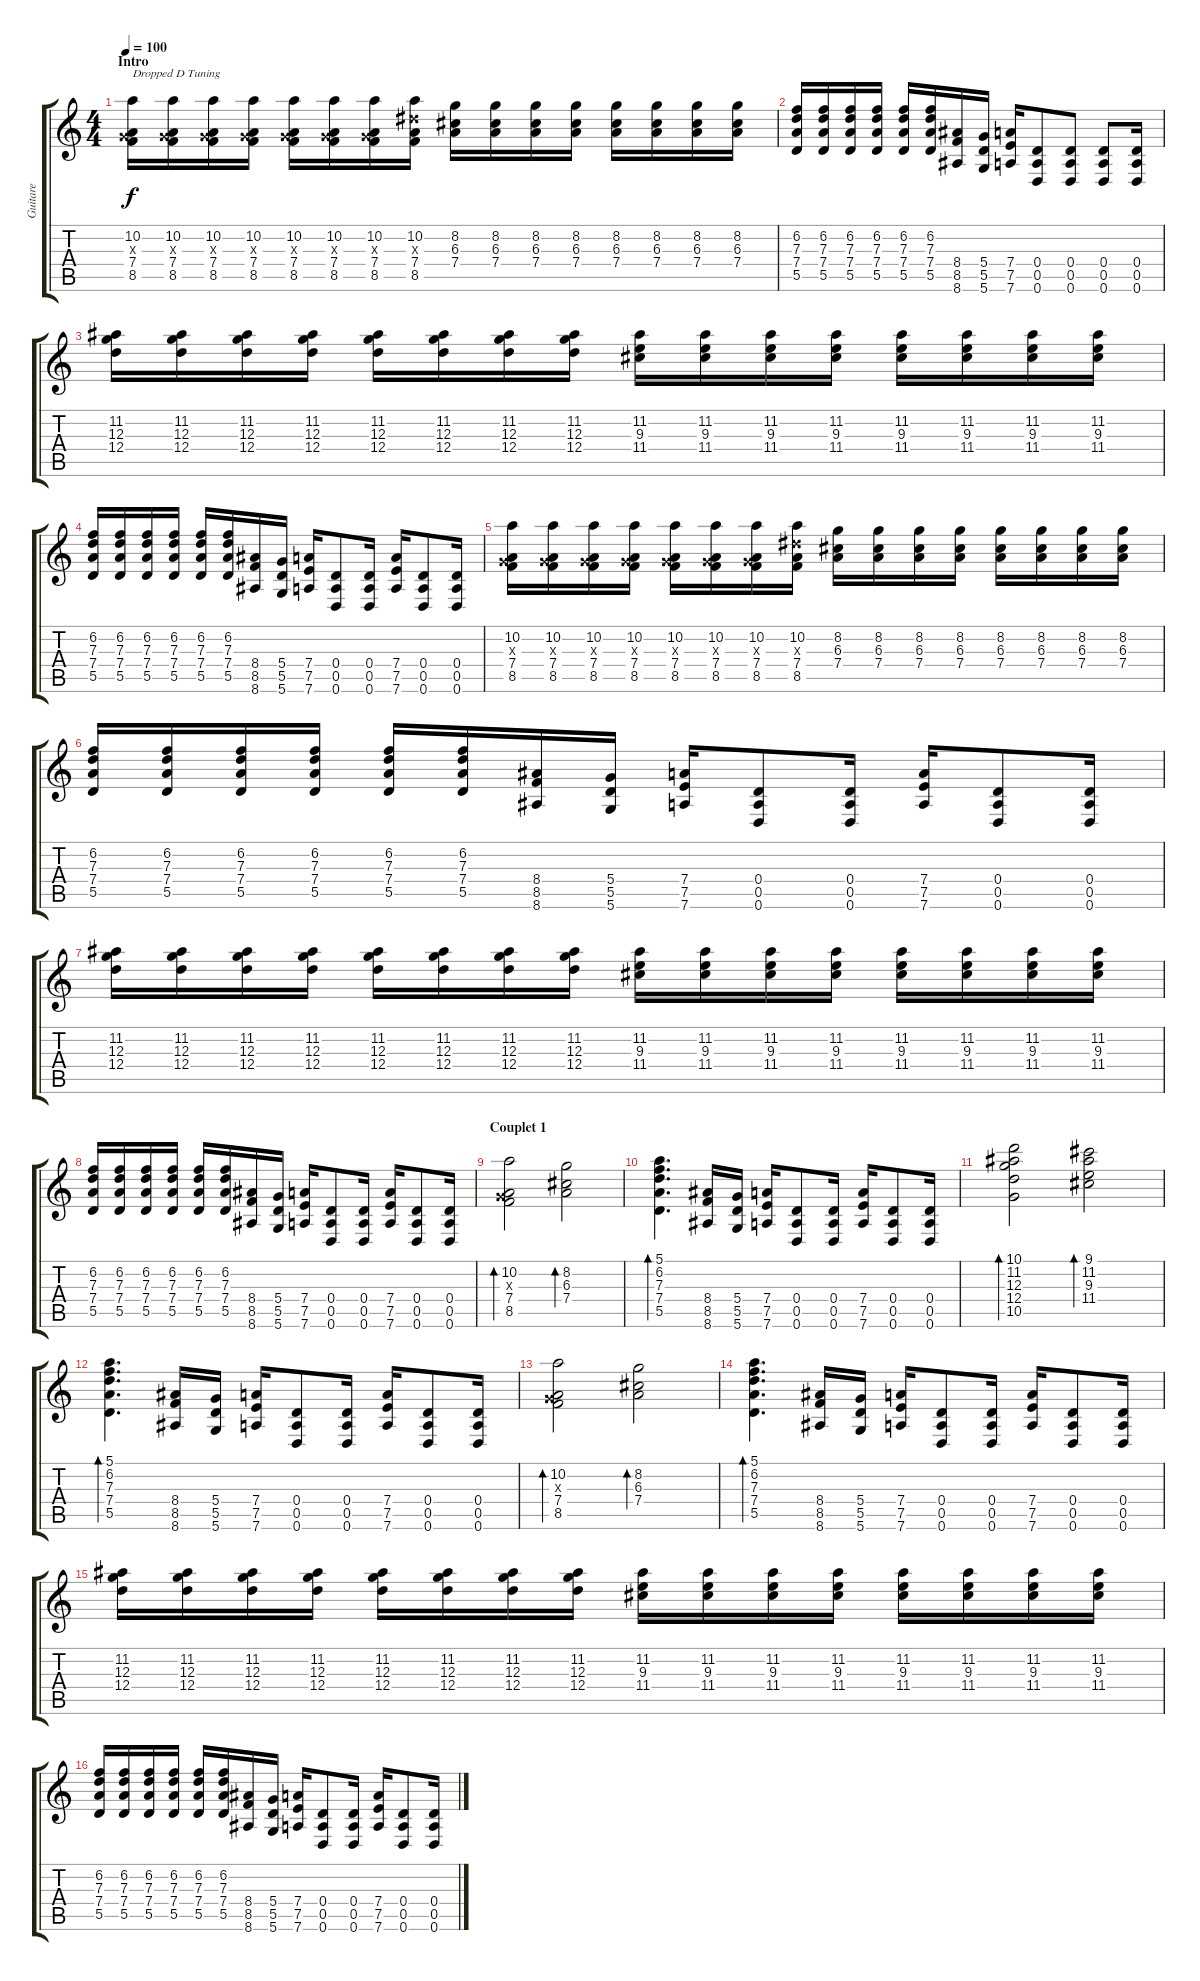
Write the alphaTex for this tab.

\track ("Guitare" "Guitare") {instrument distortionguitar}
\staff {score tabs}
\tuning (E4 B3 G3 D3 A2 D2) {hide}
\ts (4 4)
\section ("" "Intro")
\tempo 100
\clef g2
\ks c
(10.2 0.3{x} 7.4 8.5).16{txt "Dropped D Tuning" dy f instrument distortionguitar} (10.2 0.3{x} 7.4 8.5).16 (10.2 0.3{x} 7.4 8.5).16 (10.2 0.3{x} 7.4 8.5).16 (10.2 0.3{x} 7.4 8.5).16 (10.2 0.3{x} 7.4 8.5).16 (10.2 0.3{x} 7.4 8.5).16 (10.2 8.3{x} 7.4 8.5).16 (8.2 6.3 7.4).16 (8.2 6.3 7.4).16 (8.2 6.3 7.4).16 (8.2 6.3 7.4).16 (8.2 6.3 7.4).16 (8.2 6.3 7.4).16 (8.2 6.3 7.4).16 (8.2 6.3 7.4).16 |
(6.2 7.3 7.4 5.5).16 (6.2 7.3 7.4 5.5).16 (6.2 7.3 7.4 5.5).16 (6.2 7.3 7.4 5.5).16 (6.2 7.3 7.4 5.5).16 (6.2 7.3 7.4 5.5).16 (8.4 8.5 8.6).16 (5.4 5.5 5.6).16 (7.4 7.5 7.6).16 (0.4 0.5 0.6).8 (0.4 0.5 0.6).8 (0.4 0.5 0.6).8 (0.4 0.5 0.6).16 |
(11.2 12.3 12.4).16 (11.2 12.3 12.4).16 (11.2 12.3 12.4).16 (11.2 12.3 12.4).16 (11.2 12.3 12.4).16 (11.2 12.3 12.4).16 (11.2 12.3 12.4).16 (11.2 12.3 12.4).16 (11.2 9.3 11.4).16 (11.2 9.3 11.4).16 (11.2 9.3 11.4).16 (11.2 9.3 11.4).16 (11.2 9.3 11.4).16 (11.2 9.3 11.4).16 (11.2 9.3 11.4).16 (11.2 9.3 11.4).16 |
(6.2 7.3 7.4 5.5).16 (6.2 7.3 7.4 5.5).16 (6.2 7.3 7.4 5.5).16 (6.2 7.3 7.4 5.5).16 (6.2 7.3 7.4 5.5).16 (6.2 7.3 7.4 5.5).16 (8.4 8.5 8.6).16 (5.4 5.5 5.6).16 (7.4 7.5 7.6).16 (0.4 0.5 0.6).8 (0.4 0.5 0.6).16 (7.4 7.5 7.6).16 (0.4 0.5 0.6).8 (0.4 0.5 0.6).16 |
(10.2 0.3{x} 7.4 8.5).16 (10.2 0.3{x} 7.4 8.5).16 (10.2 0.3{x} 7.4 8.5).16 (10.2 0.3{x} 7.4 8.5).16 (10.2 0.3{x} 7.4 8.5).16 (10.2 0.3{x} 7.4 8.5).16 (10.2 0.3{x} 7.4 8.5).16 (10.2 8.3{x} 7.4 8.5).16 (8.2 6.3 7.4).16 (8.2 6.3 7.4).16 (8.2 6.3 7.4).16 (8.2 6.3 7.4).16 (8.2 6.3 7.4).16 (8.2 6.3 7.4).16 (8.2 6.3 7.4).16 (8.2 6.3 7.4).16 |
(6.2 7.3 7.4 5.5).16 (6.2 7.3 7.4 5.5).16 (6.2 7.3 7.4 5.5).16 (6.2 7.3 7.4 5.5).16 (6.2 7.3 7.4 5.5).16 (6.2 7.3 7.4 5.5).16 (8.4 8.5 8.6).16 (5.4 5.5 5.6).16 (7.4 7.5 7.6).16 (0.4 0.5 0.6).8 (0.4 0.5 0.6).16 (7.4 7.5 7.6).16 (0.4 0.5 0.6).8 (0.4 0.5 0.6).16 |
(11.2 12.3 12.4).16 (11.2 12.3 12.4).16 (11.2 12.3 12.4).16 (11.2 12.3 12.4).16 (11.2 12.3 12.4).16 (11.2 12.3 12.4).16 (11.2 12.3 12.4).16 (11.2 12.3 12.4).16 (11.2 9.3 11.4).16 (11.2 9.3 11.4).16 (11.2 9.3 11.4).16 (11.2 9.3 11.4).16 (11.2 9.3 11.4).16 (11.2 9.3 11.4).16 (11.2 9.3 11.4).16 (11.2 9.3 11.4).16 |
(6.2 7.3 7.4 5.5).16 (6.2 7.3 7.4 5.5).16 (6.2 7.3 7.4 5.5).16 (6.2 7.3 7.4 5.5).16 (6.2 7.3 7.4 5.5).16 (6.2 7.3 7.4 5.5).16 (8.4 8.5 8.6).16 (5.4 5.5 5.6).16 (7.4 7.5 7.6).16 (0.4 0.5 0.6).8 (0.4 0.5 0.6).16 (7.4 7.5 7.6).16 (0.4 0.5 0.6).8 (0.4 0.5 0.6).16 |
\section ("" "Couplet 1")
(10.2 0.3{x} 7.4 8.5).2{bd 120} (8.2 6.3 7.4).2{bd 120} |
(5.1 6.2 7.3 7.4 5.5).4{d bd 120} (8.4 8.5 8.6).16 (5.4 5.5 5.6).16 (7.4 7.5 7.6).16 (0.4 0.5 0.6).8 (0.4 0.5 0.6).16 (7.4 7.5 7.6).16 (0.4 0.5 0.6).8 (0.4 0.5 0.6).16 |
(10.1 11.2 12.3 12.4 10.5).2{bd 120} (9.1 11.2 9.3 11.4).2{bd 120} |
(5.1 6.2 7.3 7.4 5.5).4{d bd 120} (8.4 8.5 8.6).16 (5.4 5.5 5.6).16 (7.4 7.5 7.6).16 (0.4 0.5 0.6).8 (0.4 0.5 0.6).16 (7.4 7.5 7.6).16 (0.4 0.5 0.6).8 (0.4 0.5 0.6).16 |
(10.2 0.3{x} 7.4 8.5).2{bd 120} (8.2 6.3 7.4).2{bd 120} |
(5.1 6.2 7.3 7.4 5.5).4{d bd 120} (8.4 8.5 8.6).16 (5.4 5.5 5.6).16 (7.4 7.5 7.6).16 (0.4 0.5 0.6).8 (0.4 0.5 0.6).16 (7.4 7.5 7.6).16 (0.4 0.5 0.6).8 (0.4 0.5 0.6).16 |
(11.2 12.3 12.4).16 (11.2 12.3 12.4).16 (11.2 12.3 12.4).16 (11.2 12.3 12.4).16 (11.2 12.3 12.4).16 (11.2 12.3 12.4).16 (11.2 12.3 12.4).16 (11.2 12.3 12.4).16 (11.2 9.3 11.4).16 (11.2 9.3 11.4).16 (11.2 9.3 11.4).16 (11.2 9.3 11.4).16 (11.2 9.3 11.4).16 (11.2 9.3 11.4).16 (11.2 9.3 11.4).16 (11.2 9.3 11.4).16 |
(6.2 7.3 7.4 5.5).16 (6.2 7.3 7.4 5.5).16 (6.2 7.3 7.4 5.5).16 (6.2 7.3 7.4 5.5).16 (6.2 7.3 7.4 5.5).16 (6.2 7.3 7.4 5.5).16 (8.4 8.5 8.6).16 (5.4 5.5 5.6).16 (7.4 7.5 7.6).16 (0.4 0.5 0.6).8 (0.4 0.5 0.6).16 (7.4 7.5 7.6).16 (0.4 0.5 0.6).8 (0.4 0.5 0.6).16
